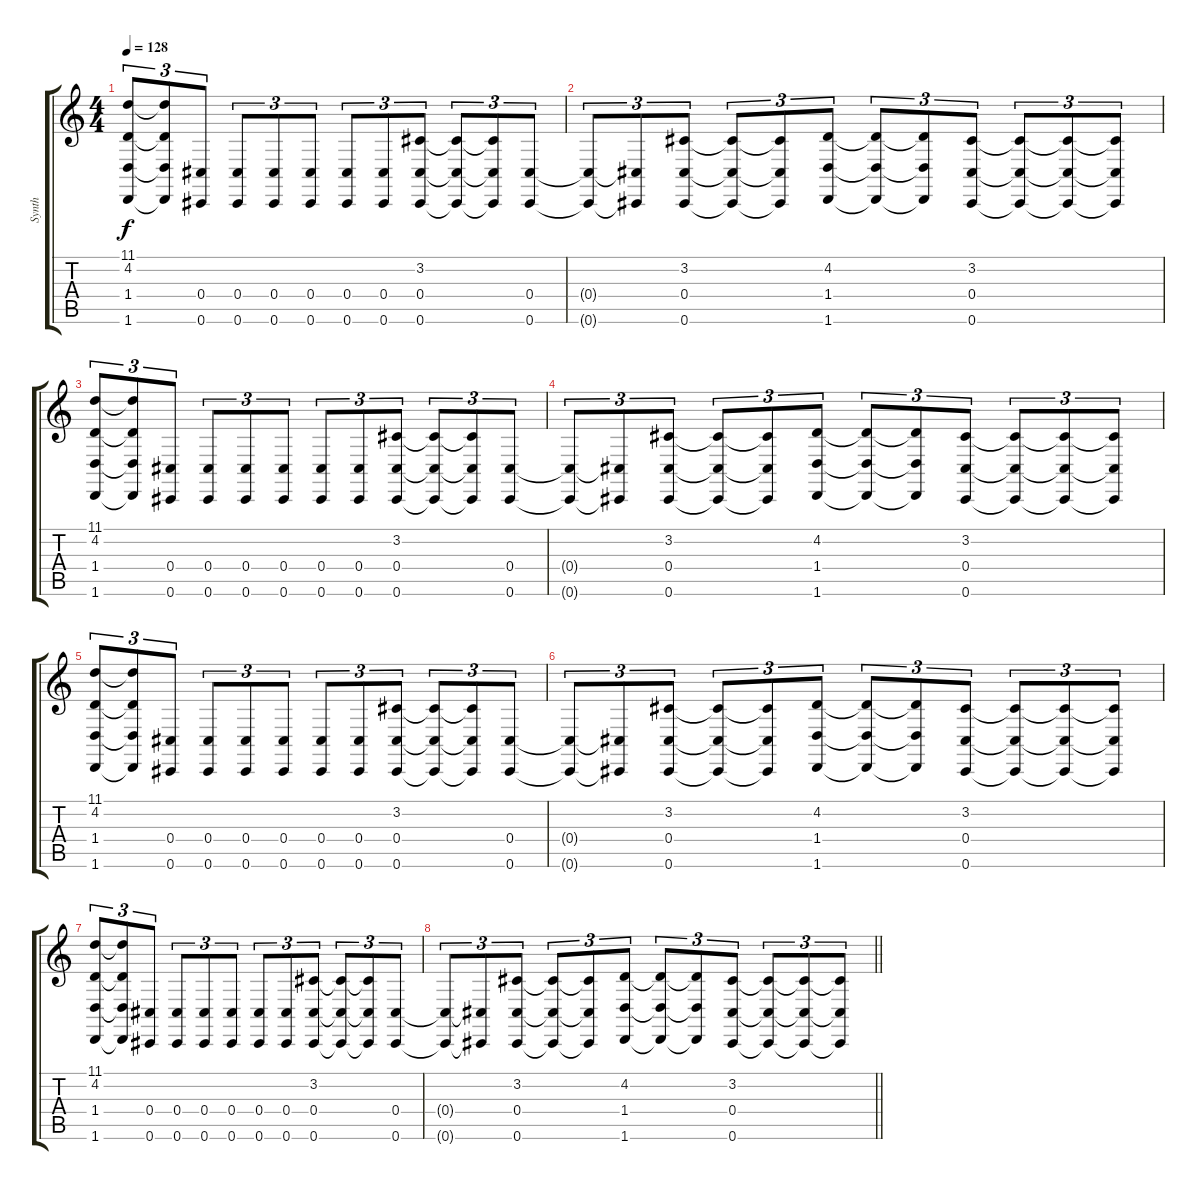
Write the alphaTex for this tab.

\track ("Synth" "Synth") {instrument lead2sawtooth}
\staff {score tabs}
\tuning (Eb4 Bb3 Gb3 Db3 Ab2 Db2) {hide}
\ts (4 4)
\tempo 128
\clef g2
\ks c
(11.1 4.2 1.4 1.6).8{tu (3 2) dy f} (11.1{t} 4.2{t} 1.4{t} 1.6{t}).8{tu (3 2)} (0.4 0.6).8{tu (3 2)} (0.4 0.6).8{tu (3 2)} (0.4 0.6).8{tu (3 2)} (0.4 0.6).8{tu (3 2)} (0.4 0.6).8{tu (3 2)} (0.4 0.6).8{tu (3 2)} (3.2 0.4 0.6).8{tu (3 2)} (3.2{t} 0.4{t} 0.6{t}).8{tu (3 2)} (3.2{t} 0.4{t} 0.6{t}).8{tu (3 2)} (0.4 0.6).8{tu (3 2)} |
(0.4{t} 0.6{t}).8{tu (3 2)} (0.4{t} 0.6{t}).8{tu (3 2)} (3.2 0.4 0.6).8{tu (3 2)} (3.2{t} 0.4{t} 0.6{t}).8{tu (3 2)} (3.2{t} 0.4{t} 0.6{t}).8{tu (3 2)} (4.2 1.4 1.6).8{tu (3 2)} (4.2{t} 1.4{t} 1.6{t}).8{tu (3 2)} (4.2{t} 1.4{t} 1.6{t}).8{tu (3 2)} (3.2 0.4 0.6).8{tu (3 2)} (3.2{t} 0.4{t} 0.6{t}).8{tu (3 2)} (3.2{t} 0.4{t} 0.6{t}).8{tu (3 2)} (3.2{t} 0.4{t} 0.6{t}).8{tu (3 2)} |
(11.1 4.2 1.4 1.6).8{tu (3 2)} (11.1{t} 4.2{t} 1.4{t} 1.6{t}).8{tu (3 2)} (0.4 0.6).8{tu (3 2)} (0.4 0.6).8{tu (3 2)} (0.4 0.6).8{tu (3 2)} (0.4 0.6).8{tu (3 2)} (0.4 0.6).8{tu (3 2)} (0.4 0.6).8{tu (3 2)} (3.2 0.4 0.6).8{tu (3 2)} (3.2{t} 0.4{t} 0.6{t}).8{tu (3 2)} (3.2{t} 0.4{t} 0.6{t}).8{tu (3 2)} (0.4 0.6).8{tu (3 2)} |
(0.4{t} 0.6{t}).8{tu (3 2)} (0.4{t} 0.6{t}).8{tu (3 2)} (3.2 0.4 0.6).8{tu (3 2)} (3.2{t} 0.4{t} 0.6{t}).8{tu (3 2)} (3.2{t} 0.4{t} 0.6{t}).8{tu (3 2)} (4.2 1.4 1.6).8{tu (3 2)} (4.2{t} 1.4{t} 1.6{t}).8{tu (3 2)} (4.2{t} 1.4{t} 1.6{t}).8{tu (3 2)} (3.2 0.4 0.6).8{tu (3 2)} (3.2{t} 0.4{t} 0.6{t}).8{tu (3 2)} (3.2{t} 0.4{t} 0.6{t}).8{tu (3 2)} (3.2{t} 0.4{t} 0.6{t}).8{tu (3 2)} |
(11.1 4.2 1.4 1.6).8{tu (3 2)} (11.1{t} 4.2{t} 1.4{t} 1.6{t}).8{tu (3 2)} (0.4 0.6).8{tu (3 2)} (0.4 0.6).8{tu (3 2)} (0.4 0.6).8{tu (3 2)} (0.4 0.6).8{tu (3 2)} (0.4 0.6).8{tu (3 2)} (0.4 0.6).8{tu (3 2)} (3.2 0.4 0.6).8{tu (3 2)} (3.2{t} 0.4{t} 0.6{t}).8{tu (3 2)} (3.2{t} 0.4{t} 0.6{t}).8{tu (3 2)} (0.4 0.6).8{tu (3 2)} |
(0.4{t} 0.6{t}).8{tu (3 2)} (0.4{t} 0.6{t}).8{tu (3 2)} (3.2 0.4 0.6).8{tu (3 2)} (3.2{t} 0.4{t} 0.6{t}).8{tu (3 2)} (3.2{t} 0.4{t} 0.6{t}).8{tu (3 2)} (4.2 1.4 1.6).8{tu (3 2)} (4.2{t} 1.4{t} 1.6{t}).8{tu (3 2)} (4.2{t} 1.4{t} 1.6{t}).8{tu (3 2)} (3.2 0.4 0.6).8{tu (3 2)} (3.2{t} 0.4{t} 0.6{t}).8{tu (3 2)} (3.2{t} 0.4{t} 0.6{t}).8{tu (3 2)} (3.2{t} 0.4{t} 0.6{t}).8{tu (3 2)} |
(11.1 4.2 1.4 1.6).8{tu (3 2)} (11.1{t} 4.2{t} 1.4{t} 1.6{t}).8{tu (3 2)} (0.4 0.6).8{tu (3 2)} (0.4 0.6).8{tu (3 2)} (0.4 0.6).8{tu (3 2)} (0.4 0.6).8{tu (3 2)} (0.4 0.6).8{tu (3 2)} (0.4 0.6).8{tu (3 2)} (3.2 0.4 0.6).8{tu (3 2)} (3.2{t} 0.4{t} 0.6{t}).8{tu (3 2)} (3.2{t} 0.4{t} 0.6{t}).8{tu (3 2)} (0.4 0.6).8{tu (3 2)} |
\barLineRight lightlight
(0.4{t} 0.6{t}).8{tu (3 2)} (0.4{t} 0.6{t}).8{tu (3 2)} (3.2 0.4 0.6).8{tu (3 2)} (3.2{t} 0.4{t} 0.6{t}).8{tu (3 2)} (3.2{t} 0.4{t} 0.6{t}).8{tu (3 2)} (4.2 1.4 1.6).8{tu (3 2)} (4.2{t} 1.4{t} 1.6{t}).8{tu (3 2)} (4.2{t} 1.4{t} 1.6{t}).8{tu (3 2)} (3.2 0.4 0.6).8{tu (3 2)} (3.2{t} 0.4{t} 0.6{t}).8{tu (3 2)} (3.2{t} 0.4{t} 0.6{t}).8{tu (3 2)} (3.2{t} 0.4{t} 0.6{t}).8{tu (3 2)}
